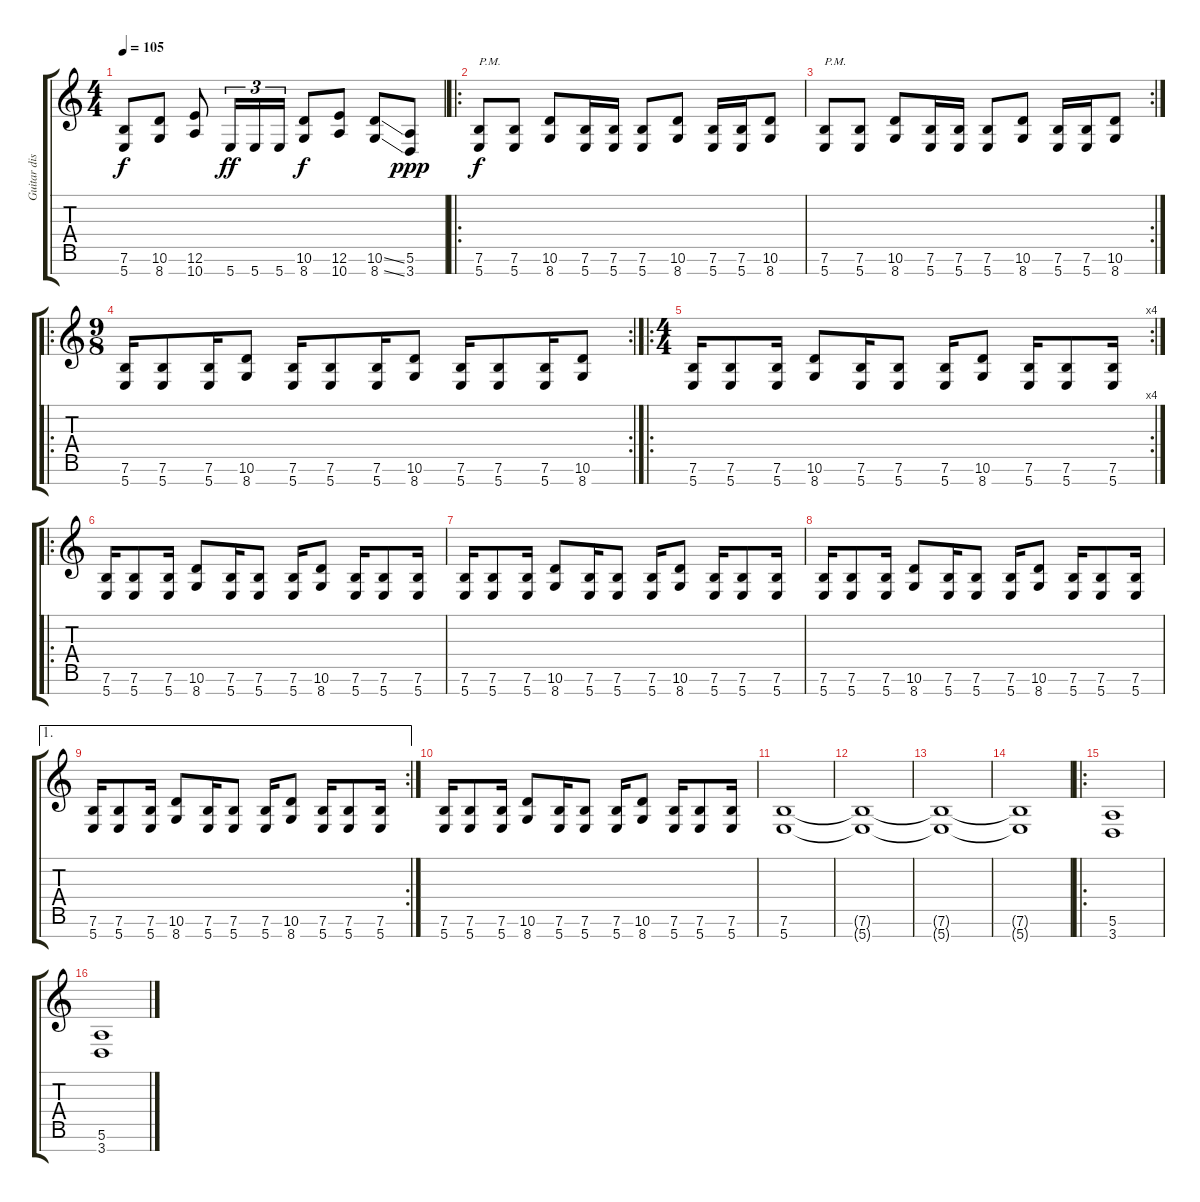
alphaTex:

\track ("Guitar distortion" "Guitar dis") {instrument distortionguitar}
\staff {score tabs}
\tuning (E4 B3 G3 D3 A2 E2 B1) {hide}
\ts (4 4)
\tempo 105
\clef g2
\ks c
(7.6 5.7).8{dy f} (10.6 8.7).8 (12.6 10.7).8 5.7.16{tu (3 2) dy ff} 5.7.16{tu (3 2)} 5.7.16{tu (3 2)} (10.6 8.7).8{dy f} (12.6 10.7).8 (10.6{ss} 8.7{ss}).8 (5.6 3.7).8{dy ppp} |
\ro
(7.6 5.7).8{txt "P.M." dy f volume 15} (7.6 5.7).8 (10.6 8.7).8 (7.6 5.7).16 (7.6 5.7).16 (7.6 5.7).8 (10.6 8.7).8 (7.6 5.7).16 (7.6 5.7).16 (10.6 8.7).8 |
\rc 2
(7.6 5.7).8{txt "P.M."} (7.6 5.7).8 (10.6 8.7).8 (7.6 5.7).16 (7.6 5.7).16 (7.6 5.7).8 (10.6 8.7).8 (7.6 5.7).16 (7.6 5.7).16 (10.6 8.7).8 |
\ro
\rc 2
\ts (9 8)
(7.6 5.7).16 (7.6 5.7).8 (7.6 5.7).16 (10.6 8.7).8 (7.6 5.7).16 (7.6 5.7).8 (7.6 5.7).16 (10.6 8.7).8 (7.6 5.7).16 (7.6 5.7).8 (7.6 5.7).16 (10.6 8.7).8 |
\ro
\rc 4
\ts (4 4)
(7.6 5.7).16 (7.6 5.7).8 (7.6 5.7).16 (10.6 8.7).8 (7.6 5.7).16 (7.6 5.7).8 (7.6 5.7).16 (10.6 8.7).8 (7.6 5.7).16 (7.6 5.7).8 (7.6 5.7).16 |
\ro
(7.6 5.7).16 (7.6 5.7).8 (7.6 5.7).16 (10.6 8.7).8 (7.6 5.7).16 (7.6 5.7).8 (7.6 5.7).16 (10.6 8.7).8 (7.6 5.7).16 (7.6 5.7).8 (7.6 5.7).16 |
(7.6 5.7).16 (7.6 5.7).8 (7.6 5.7).16 (10.6 8.7).8 (7.6 5.7).16 (7.6 5.7).8 (7.6 5.7).16 (10.6 8.7).8 (7.6 5.7).16 (7.6 5.7).8 (7.6 5.7).16 |
(7.6 5.7).16 (7.6 5.7).8 (7.6 5.7).16 (10.6 8.7).8 (7.6 5.7).16 (7.6 5.7).8 (7.6 5.7).16 (10.6 8.7).8 (7.6 5.7).16 (7.6 5.7).8 (7.6 5.7).16 |
\ae 1
\rc 2
(7.6 5.7).16 (7.6 5.7).8 (7.6 5.7).16 (10.6 8.7).8 (7.6 5.7).16 (7.6 5.7).8 (7.6 5.7).16 (10.6 8.7).8 (7.6 5.7).16 (7.6 5.7).8 (7.6 5.7).16 |
(7.6 5.7).16 (7.6 5.7).8 (7.6 5.7).16 (10.6 8.7).8 (7.6 5.7).16 (7.6 5.7).8 (7.6 5.7).16 (10.6 8.7).8 (7.6 5.7).16 (7.6 5.7).8 (7.6 5.7).16 |
(7.6 5.7).1 |
(7.6{t} 5.7{t}).1 |
(7.6{t} 5.7{t}).1 |
(7.6{t} 5.7{t}).1 |
\ro
(5.6 3.7).1 |
(5.6 3.7).1
